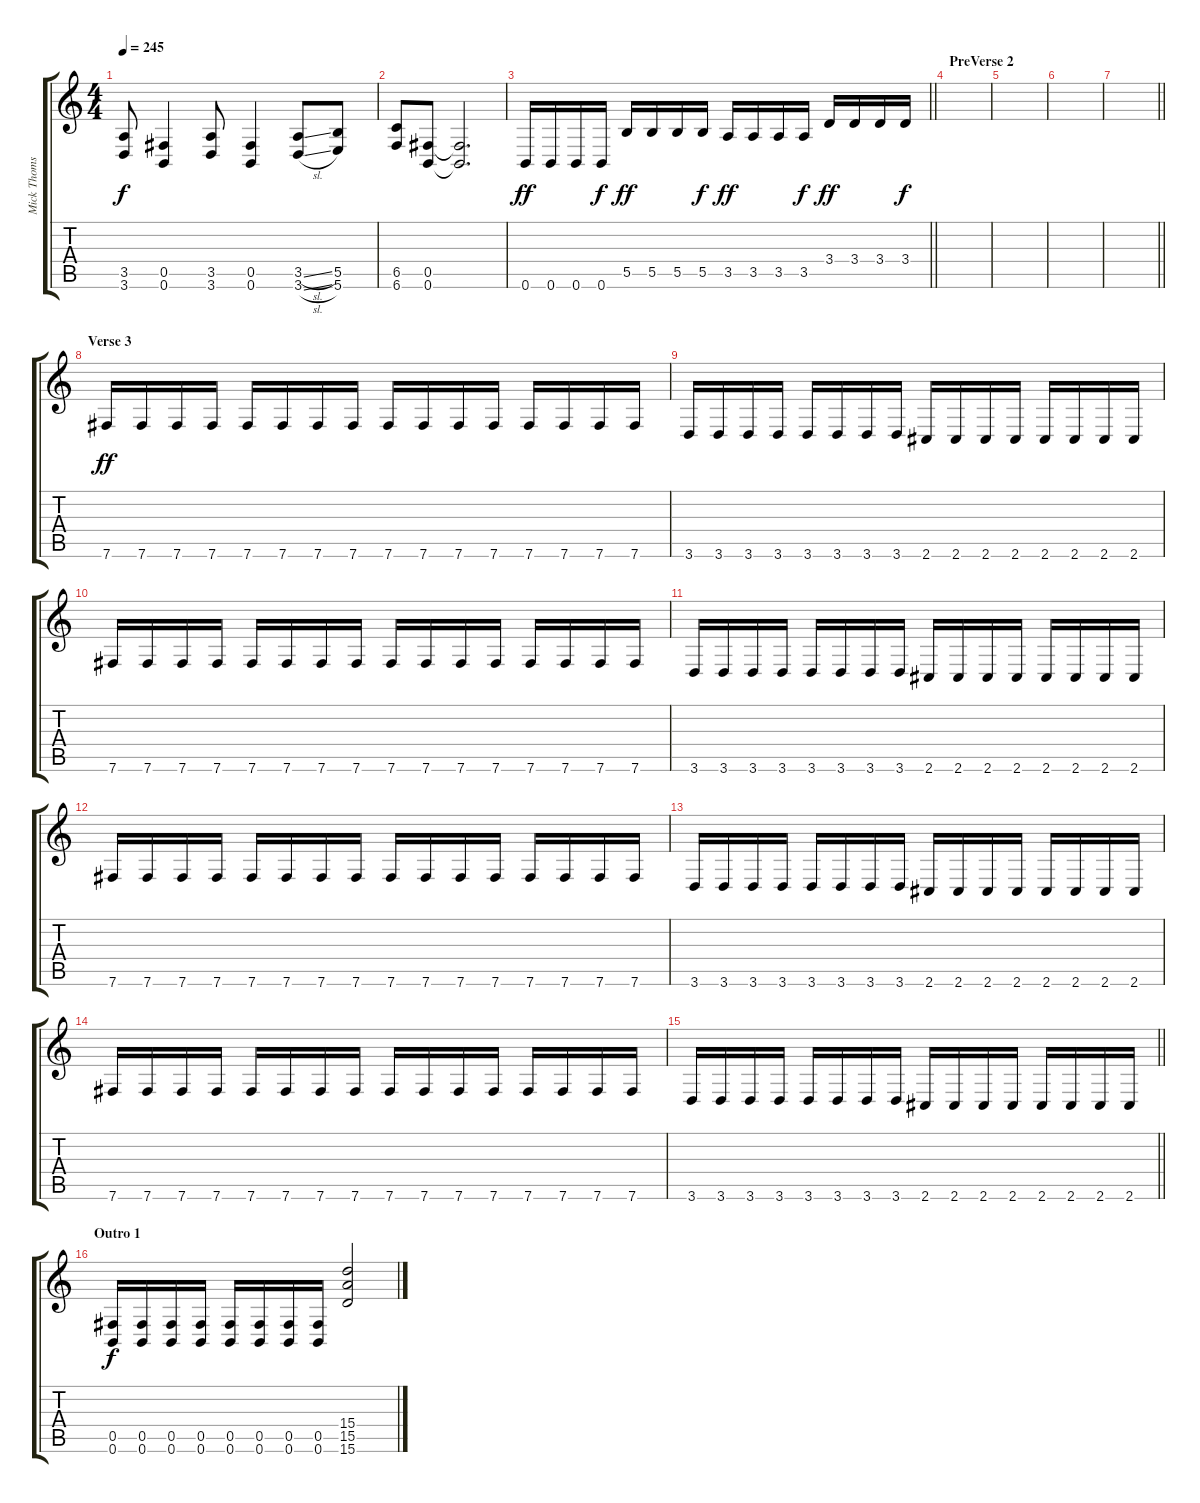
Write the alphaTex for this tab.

\track ("Mick Thomson" "Mick Thoms") {instrument distortionguitar}
\staff {score tabs}
\tuning (Db4 Ab3 E3 B2 Gb2 B1) {hide}
\ts (4 4)
\tempo 245
\clef g2
\ks c
(3.5 3.6).8{dy f} (0.5 0.6).4 (3.5 3.6).8 (0.5 0.6).4 (3.5{sl} 3.6{sl}).8 (5.5 5.6).8 |
(6.5 6.6).8 (0.5 0.6).8 (0.5{t} 0.6{t}).2{d} |
\barLineRight lightlight
0.6.16{dy ff} 0.6.16 0.6.16 0.6.16{dy f} 5.5.16{dy ff} 5.5.16 5.5.16 5.5.16{dy f} 3.5.16{dy ff} 3.5.16 3.5.16 3.5.16{dy f} 3.4.16{dy ff} 3.4.16 3.4.16 3.4.16{dy f} |
\section ("" "PreVerse 2")
|
|
|
\barLineRight lightlight
|
\section ("" "Verse 3")
7.6.16{dy ff} 7.6.16 7.6.16 7.6.16 7.6.16 7.6.16 7.6.16 7.6.16 7.6.16 7.6.16 7.6.16 7.6.16 7.6.16 7.6.16 7.6.16 7.6.16 |
3.6.16 3.6.16 3.6.16 3.6.16 3.6.16 3.6.16 3.6.16 3.6.16 2.6.16 2.6.16 2.6.16 2.6.16 2.6.16 2.6.16 2.6.16 2.6.16 |
7.6.16 7.6.16 7.6.16 7.6.16 7.6.16 7.6.16 7.6.16 7.6.16 7.6.16 7.6.16 7.6.16 7.6.16 7.6.16 7.6.16 7.6.16 7.6.16 |
3.6.16 3.6.16 3.6.16 3.6.16 3.6.16 3.6.16 3.6.16 3.6.16 2.6.16 2.6.16 2.6.16 2.6.16 2.6.16 2.6.16 2.6.16 2.6.16 |
7.6.16 7.6.16 7.6.16 7.6.16 7.6.16 7.6.16 7.6.16 7.6.16 7.6.16 7.6.16 7.6.16 7.6.16 7.6.16 7.6.16 7.6.16 7.6.16 |
3.6.16 3.6.16 3.6.16 3.6.16 3.6.16 3.6.16 3.6.16 3.6.16 2.6.16 2.6.16 2.6.16 2.6.16 2.6.16 2.6.16 2.6.16 2.6.16 |
7.6.16 7.6.16 7.6.16 7.6.16 7.6.16 7.6.16 7.6.16 7.6.16 7.6.16 7.6.16 7.6.16 7.6.16 7.6.16 7.6.16 7.6.16 7.6.16 |
\barLineRight lightlight
3.6.16 3.6.16 3.6.16 3.6.16 3.6.16 3.6.16 3.6.16 3.6.16 2.6.16 2.6.16 2.6.16 2.6.16 2.6.16 2.6.16 2.6.16 2.6.16 |
\section ("" "Outro 1")
(0.5 0.6).16{dy f} (0.5 0.6).16 (0.5 0.6).16 (0.5 0.6).16 (0.5 0.6).16 (0.5 0.6).16 (0.5 0.6).16 (0.5 0.6).16 (15.4 15.5 15.6).2
